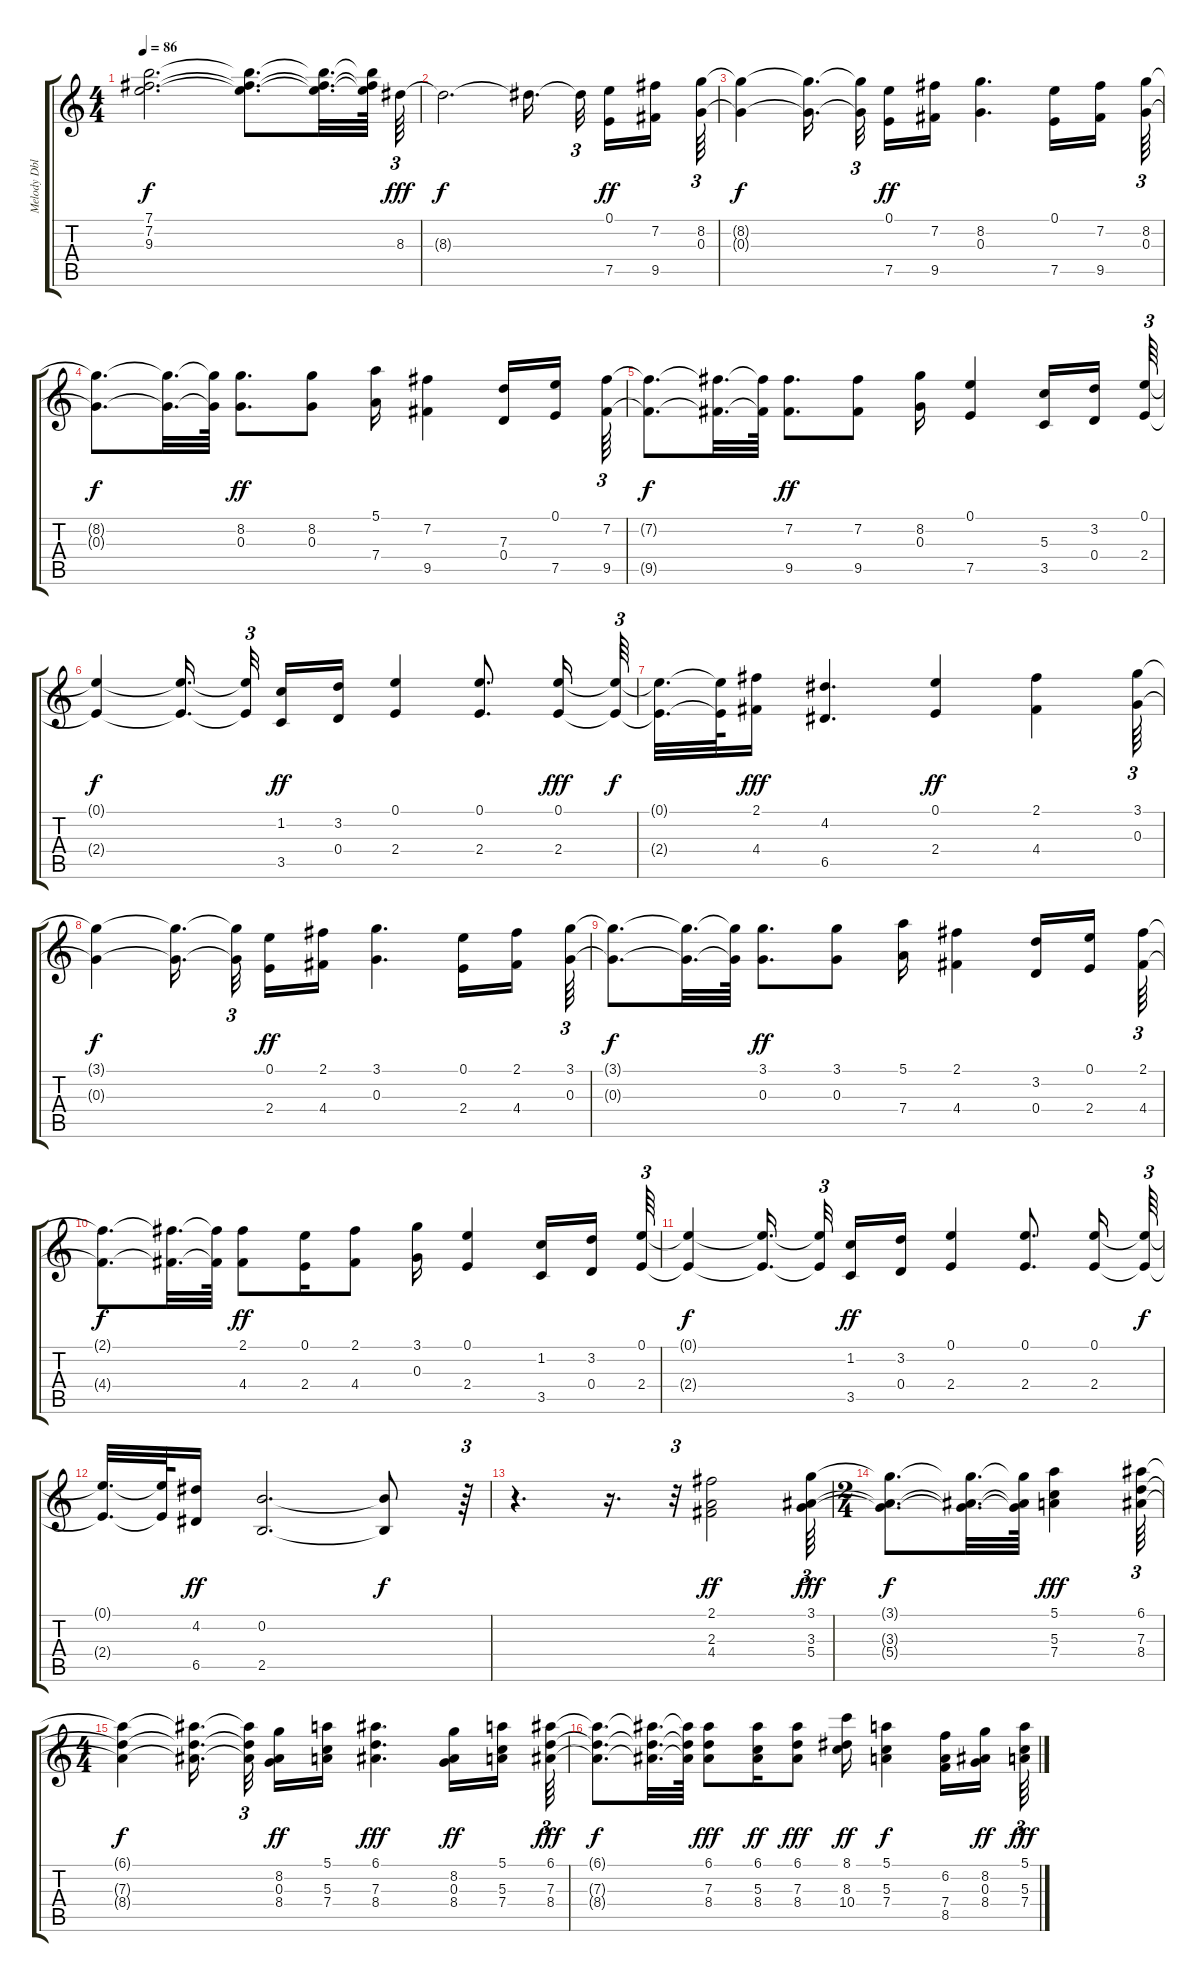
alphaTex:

\track ("Melody Dbl." "Melody Dbl") {instrument acousticguitarnylon}
\staff {score tabs}
\tuning (E4 B3 G3 D3 A2 E2) {hide}
\ts (4 4)
\tempo 86
\clef g2
\ks c
(7.1{t} 7.2{t} 9.3{t}).2{d dy f} (7.1{t} 7.2{t} 9.3{t}).8{d} (7.1{t} 7.2{t} 9.3{t}).32{d} (7.1{t} 7.2{t} 9.3{t}).64 8.3.64{tu (3 2) dy fff} |
8.3{t}.2{d dy f} 8.3{t}.16{d} 8.3{t}.32{tu (3 2)} (0.1 7.5).16{dy ff} (7.2 9.5).16 (8.2 0.3).64{tu (3 2)} |
(8.2{t} 0.3{t}).4{dy f} (8.2{t} 0.3{t}).16{d} (8.2{t} 0.3{t}).32{tu (3 2)} (0.1 7.5).16{dy ff} (7.2 9.5).16 (8.2 0.3).4{d} (0.1 7.5).16 (7.2 9.5).16 (8.2 0.3).64{tu (3 2)} |
(8.2{t} 0.3{t}).8{d dy f} (8.2{t} 0.3{t}).32{d} (8.2{t} 0.3{t}).64 (8.2 0.3).8{d dy ff} (8.2 0.3).8 (5.1 7.4).16 (7.2 9.5).4 (7.3 0.4).16 (0.1 7.5).16 (7.2 9.5).64{tu (3 2)} |
(7.2{t} 9.5{t}).8{d dy f} (7.2{t} 9.5{t}).32{d} (7.2{t} 9.5{t}).64 (7.2 9.5).8{d dy ff} (7.2 9.5).8 (8.2 0.3).16 (0.1 7.5).4 (5.3 3.5).16 (3.2 0.4).16 (0.1 2.4).64{tu (3 2)} |
(0.1{t} 2.4{t}).4{dy f} (0.1{t} 2.4{t}).16{d} (0.1{t} 2.4{t}).32{tu (3 2)} (1.2 3.5).16{dy ff} (3.2 0.4).16 (0.1 2.4).4 (0.1 2.4).8{d} (0.1 2.4).16{dy fff} (0.1{t} 2.4{t}).64{tu (3 2) dy f} |
(0.1{t} 2.4{t}).32{d} (0.1{t} 2.4{t}).64 (2.1 4.4).16{dy fff} (4.2 6.5).4{d} (0.1 2.4).4{dy ff} (2.1 4.4).4 (3.1 0.3).64{tu (3 2)} |
(3.1{t} 0.3{t}).4{dy f} (3.1{t} 0.3{t}).16{d} (3.1{t} 0.3{t}).32{tu (3 2)} (0.1 2.4).16{dy ff} (2.1 4.4).16 (3.1 0.3).4{d} (0.1 2.4).16 (2.1 4.4).16 (3.1 0.3).64{tu (3 2)} |
(3.1{t} 0.3{t}).8{d dy f} (3.1{t} 0.3{t}).32{d} (3.1{t} 0.3{t}).64 (3.1 0.3).8{d dy ff} (3.1 0.3).8 (5.1 7.4).16 (2.1 4.4).4 (3.2 0.4).16 (0.1 2.4).16 (2.1 4.4).64{tu (3 2)} |
(2.1{t} 4.4{t}).8{d dy f} (2.1{t} 4.4{t}).32{d} (2.1{t} 4.4{t}).64 (2.1 4.4).8{dy ff} (0.1 2.4).16 (2.1 4.4).8 (3.1 0.3).16 (0.1 2.4).4 (1.2 3.5).16 (3.2 0.4).16 (0.1 2.4).64{tu (3 2)} |
(0.1{t} 2.4{t}).4{dy f} (0.1{t} 2.4{t}).16{d} (0.1{t} 2.4{t}).32{tu (3 2)} (1.2 3.5).16{dy ff} (3.2 0.4).16 (0.1 2.4).4 (0.1 2.4).8{d} (0.1 2.4).16 (0.1{t} 2.4{t}).64{tu (3 2) dy f} |
(0.1{t} 2.4{t}).32{d} (0.1{t} 2.4{t}).64 (4.2 6.5).16{dy ff} (0.2 2.5).2{d} (0.2{t} 2.5{t}).8{dy f} r.64{tu (3 2)} |
r.4{d} r.16{d} r.32{tu (3 2)} (2.1 2.3 4.4).2{dy ff} (3.1 3.3 5.4).64{tu (3 2) dy fff} |
\ts (2 4)
(3.1{t} 3.3{t} 5.4{t}).8{d dy f} (3.1{t} 3.3{t} 5.4{t}).32{d} (3.1{t} 3.3{t} 5.4{t}).64 (5.1 5.3 7.4).4{dy fff} (6.1 7.3 8.4).64{tu (3 2)} |
\ts (4 4)
(6.1{t} 7.3{t} 8.4{t}).4{dy f} (6.1{t} 7.3{t} 8.4{t}).16{d} (6.1{t} 7.3{t} 8.4{t}).32{tu (3 2)} (8.2 0.3 8.4).16{dy ff} (5.1 5.3 7.4).16 (6.1 7.3 8.4).4{d dy fff} (8.2 0.3 8.4).16{dy ff} (5.1 5.3 7.4).16 (6.1 7.3 8.4).64{tu (3 2) dy fff} |
(6.1{t} 7.3{t} 8.4{t}).8{d dy f} (6.1{t} 7.3{t} 8.4{t}).32{d} (6.1{t} 7.3{t} 8.4{t}).64 (6.1 7.3 8.4).8{dy fff} (6.1 5.3 8.4).16{dy ff} (6.1 7.3 8.4).8{dy fff} (8.1 8.3 10.4).16{dy ff} (5.1 5.3 7.4).4{dy f} (6.2 7.4 8.5).16 (8.2 0.3 8.4).16{dy ff} (5.1 5.3 7.4).64{tu (3 2) dy fff}
